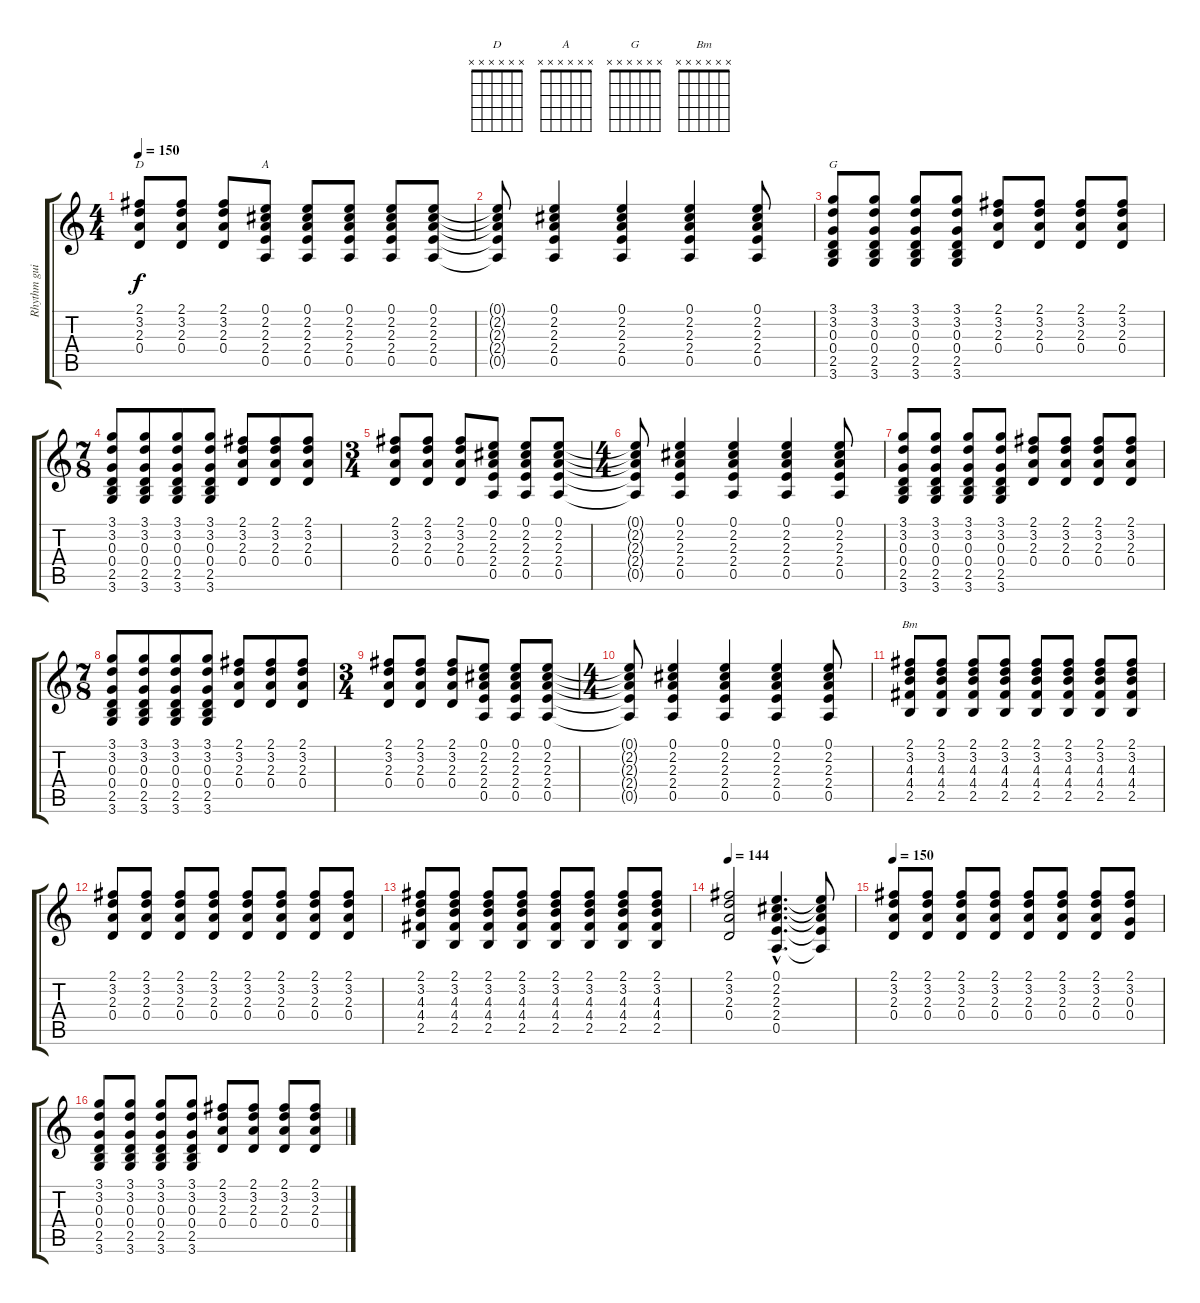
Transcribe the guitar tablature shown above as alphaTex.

\track ("Rhythm guitar" "Rhythm gui") {instrument acousticguitarsteel}
\staff {score tabs}
\tuning (E4 B3 G3 D3 A2 E2) {hide}
\chord ("D" x x x x x x)
\chord ("A" x x x x x x)
\chord ("G" x x x x x x)
\chord ("Bm" x x x x x x)
\ts (4 4)
\tempo 150
\clef g2
\ks c
(2.1 3.2 2.3 0.4).8{ch "D" dy f} (2.1 3.2 2.3 0.4).8 (2.1 3.2 2.3 0.4).8 (0.1 2.2 2.3 2.4 0.5).8{ch "A"} (0.1 2.2 2.3 2.4 0.5).8 (0.1 2.2 2.3 2.4 0.5).8 (0.1 2.2 2.3 2.4 0.5).8 (0.1 2.2 2.3 2.4 0.5).8 |
(0.1{t} 2.2{t} 2.3{t} 2.4{t} 0.5{t}).8 (0.1 2.2 2.3 2.4 0.5).4 (0.1 2.2 2.3 2.4 0.5).4 (0.1 2.2 2.3 2.4 0.5).4 (0.1 2.2 2.3 2.4 0.5).8 |
(3.1 3.2 0.3 0.4 2.5 3.6).8{ch "G"} (3.1 3.2 0.3 0.4 2.5 3.6).8 (3.1 3.2 0.3 0.4 2.5 3.6).8 (3.1 3.2 0.3 0.4 2.5 3.6).8 (2.1 3.2 2.3 0.4).8 (2.1 3.2 2.3 0.4).8 (2.1 3.2 2.3 0.4).8 (2.1 3.2 2.3 0.4).8 |
\ts (7 8)
(3.1 3.2 0.3 0.4 2.5 3.6).8 (3.1 3.2 0.3 0.4 2.5 3.6).8 (3.1 3.2 0.3 0.4 2.5 3.6).8 (3.1 3.2 0.3 0.4 2.5 3.6).8 (2.1 3.2 2.3 0.4).8 (2.1 3.2 2.3 0.4).8 (2.1 3.2 2.3 0.4).8 |
\ts (3 4)
(2.1 3.2 2.3 0.4).8 (2.1 3.2 2.3 0.4).8 (2.1 3.2 2.3 0.4).8 (0.1 2.2 2.3 2.4 0.5).8 (0.1 2.2 2.3 2.4 0.5).8 (0.1 2.2 2.3 2.4 0.5).8 |
\ts (4 4)
(0.1{t} 2.2{t} 2.3{t} 2.4{t} 0.5{t}).8 (0.1 2.2 2.3 2.4 0.5).4 (0.1 2.2 2.3 2.4 0.5).4 (0.1 2.2 2.3 2.4 0.5).4 (0.1 2.2 2.3 2.4 0.5).8 |
(3.1 3.2 0.3 0.4 2.5 3.6).8 (3.1 3.2 0.3 0.4 2.5 3.6).8 (3.1 3.2 0.3 0.4 2.5 3.6).8 (3.1 3.2 0.3 0.4 2.5 3.6).8 (2.1 3.2 2.3 0.4).8 (2.1 3.2 2.3 0.4).8 (2.1 3.2 2.3 0.4).8 (2.1 3.2 2.3 0.4).8 |
\ts (7 8)
(3.1 3.2 0.3 0.4 2.5 3.6).8 (3.1 3.2 0.3 0.4 2.5 3.6).8 (3.1 3.2 0.3 0.4 2.5 3.6).8 (3.1 3.2 0.3 0.4 2.5 3.6).8 (2.1 3.2 2.3 0.4).8 (2.1 3.2 2.3 0.4).8 (2.1 3.2 2.3 0.4).8 |
\ts (3 4)
(2.1 3.2 2.3 0.4).8 (2.1 3.2 2.3 0.4).8 (2.1 3.2 2.3 0.4).8 (0.1 2.2 2.3 2.4 0.5).8 (0.1 2.2 2.3 2.4 0.5).8 (0.1 2.2 2.3 2.4 0.5).8 |
\ts (4 4)
(0.1{t} 2.2{t} 2.3{t} 2.4{t} 0.5{t}).8 (0.1 2.2 2.3 2.4 0.5).4 (0.1 2.2 2.3 2.4 0.5).4 (0.1 2.2 2.3 2.4 0.5).4 (0.1 2.2 2.3 2.4 0.5).8 |
(2.1 3.2 4.3 4.4 2.5).8{ch "Bm"} (2.1 3.2 4.3 4.4 2.5).8 (2.1 3.2 4.3 4.4 2.5).8 (2.1 3.2 4.3 4.4 2.5).8 (2.1 3.2 4.3 4.4 2.5).8 (2.1 3.2 4.3 4.4 2.5).8 (2.1 3.2 4.3 4.4 2.5).8 (2.1 3.2 4.3 4.4 2.5).8 |
(2.1 3.2 2.3 0.4).8 (2.1 3.2 2.3 0.4).8 (2.1 3.2 2.3 0.4).8 (2.1 3.2 2.3 0.4).8 (2.1 3.2 2.3 0.4).8 (2.1 3.2 2.3 0.4).8 (2.1 3.2 2.3 0.4).8 (2.1 3.2 2.3 0.4).8 |
(2.1 3.2 4.3 4.4 2.5).8 (2.1 3.2 4.3 4.4 2.5).8 (2.1 3.2 4.3 4.4 2.5).8 (2.1 3.2 4.3 4.4 2.5).8 (2.1 3.2 4.3 4.4 2.5).8 (2.1 3.2 4.3 4.4 2.5).8 (2.1 3.2 4.3 4.4 2.5).8 (2.1 3.2 4.3 4.4 2.5).8 |
\tempo 144
(2.1 3.2 2.3 0.4).2 (0.1{hac} 2.2{hac} 2.3{hac} 2.4{hac} 0.5{hac}).4{d} (0.1{t} 2.2{t} 2.3{t} 2.4{t} 0.5{t}).8 |
\tempo 150
(2.1 3.2 2.3 0.4).8 (2.1 3.2 2.3 0.4).8 (2.1 3.2 2.3 0.4).8 (2.1 3.2 2.3 0.4).8 (2.1 3.2 2.3 0.4).8 (2.1 3.2 2.3 0.4).8 (2.1 3.2 2.3 0.4).8 (2.1 3.2 0.3 0.4).8 |
(3.1 3.2 0.3 0.4 2.5 3.6).8 (3.1 3.2 0.3 0.4 2.5 3.6).8 (3.1 3.2 0.3 0.4 2.5 3.6).8 (3.1 3.2 0.3 0.4 2.5 3.6).8 (2.1 3.2 2.3 0.4).8 (2.1 3.2 2.3 0.4).8 (2.1 3.2 2.3 0.4).8 (2.1 3.2 2.3 0.4).8
